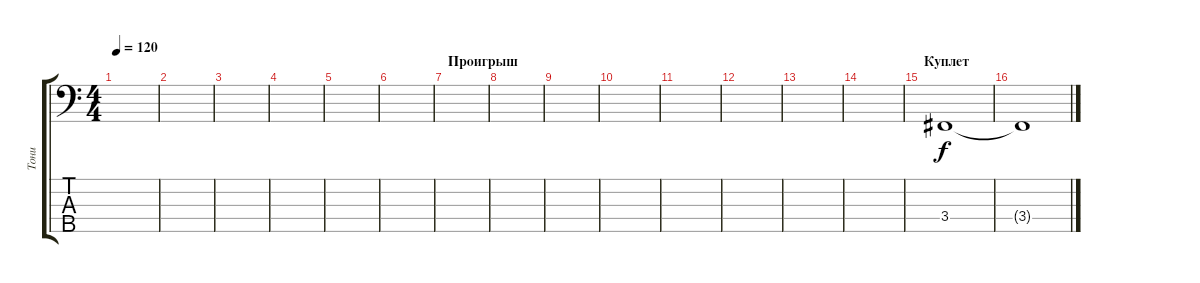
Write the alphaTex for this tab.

\track ("Тони" "Тони") {instrument electricbassfinger}
\staff {score tabs}
\tuning (Gb2 Db2 Ab1 Eb1 Bb0) {hide}
\ts (4 4)
\tempo 120
\clef f4
\ks c
|
|
|
|
|
|
\section ("" "Проигрыш")
|
|
|
|
|
|
|
|
\section ("" "Куплет")
3.4.1 |
3.4{t}.1
